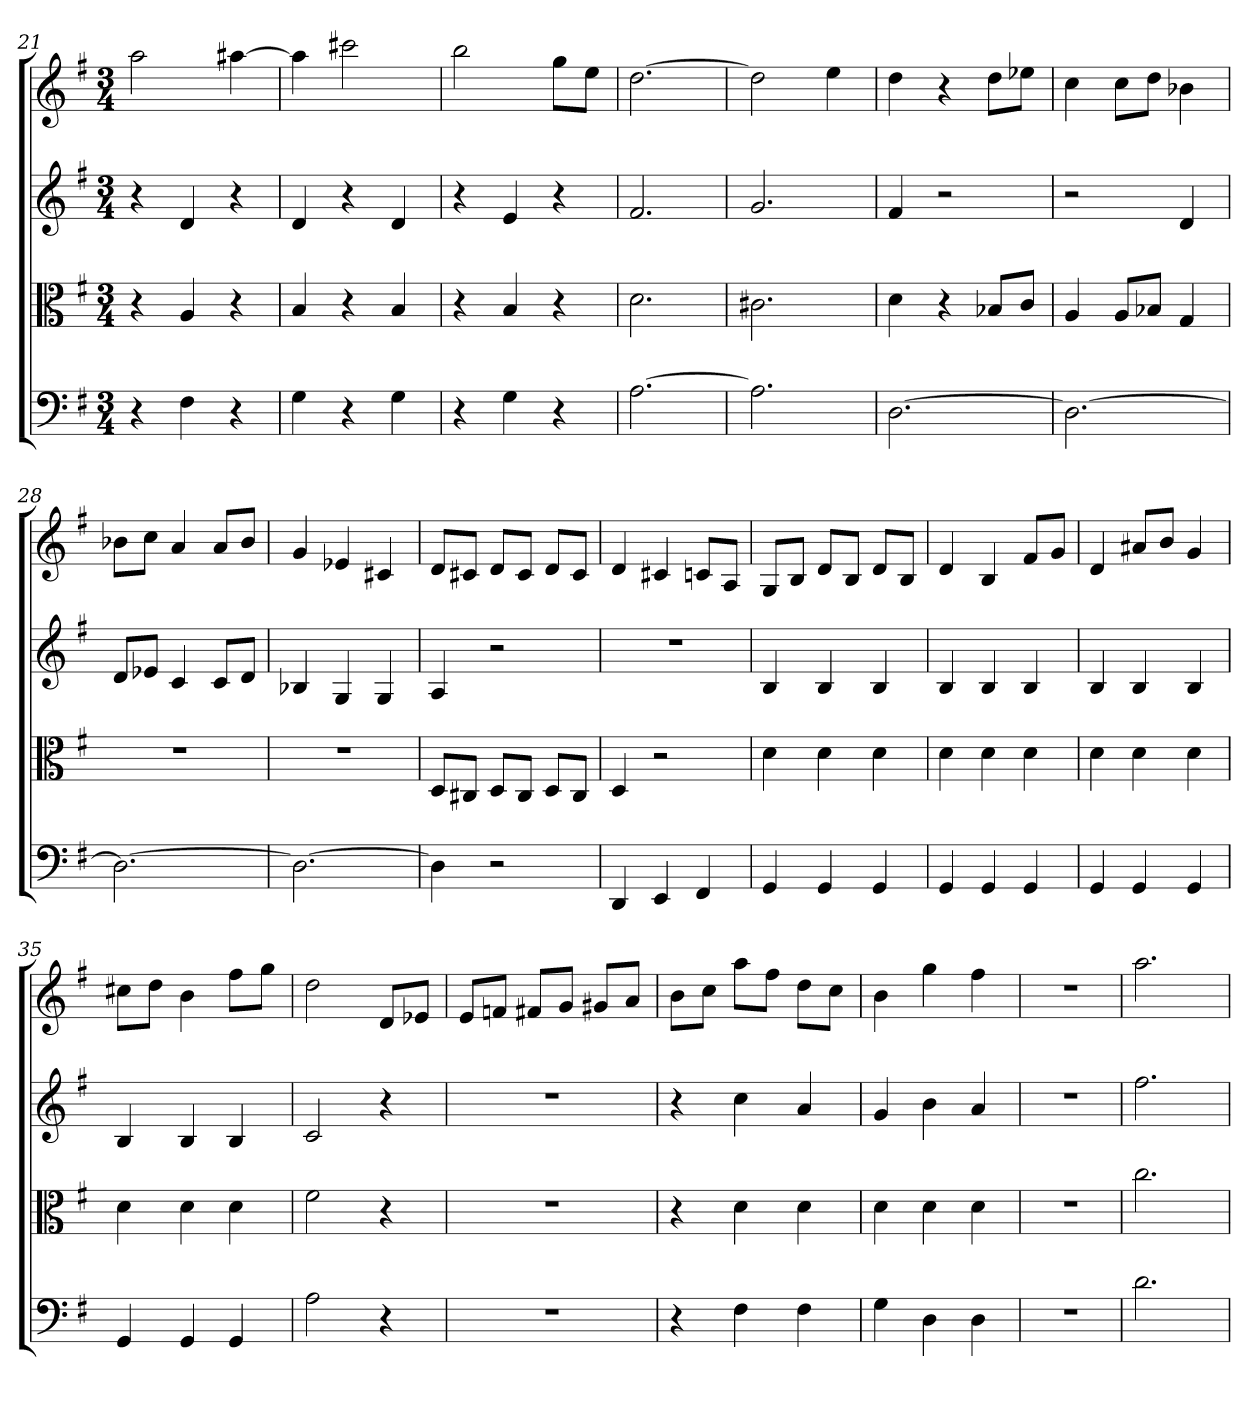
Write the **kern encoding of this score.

**kern	**kern	**kern	**kern
*part4	*part3	*part2	*part1
*staff4	*staff3	*staff2	*staff1
*clefF4	*clefC3	*	*
*k[f#]	*k[f#]	*k[f#]	*k[f#]
*G:	*G:	*G:	*G:
*M3/4	*M3/4	*M3/4	*M3/4
=21	=21	=21	=21
4r	4r	4r	2aa
4F#	4A	4d	.
4r	4r	4r	[4aa#X
=22	=22	=22	=22
4G	4B	4d	4aa#]
4r	4r	4r	2ccc#X
4G	4B	4d	.
=23	=23	=23	=23
4r	4r	4r	2bb
4G	4B	4e	.
4r	4r	4r	8ggL
.	.	.	8eeJ
=24	=24	=24	=24
[2.A	2.d	2.f#	[2.dd
=25	=25	=25	=25
2.A]	2.c#X	2.g	2dd]
.	.	.	4ee
=26	=26	=26	=26
[2.D	4d	4f#	4dd
.	4r	2r	4r
.	8B-X/L	.	8ddL
.	8c/J	.	8ee-XJ
=27	=27	=27	=27
2.D_	4A	2r	4cc
.	8A/L	.	8ccL
.	8B-X/J	.	8ddJ
.	4G	4d	4b-X
=28	=28	=28	=28
2.D_	2.r	8dL	8b-XL
.	.	8e-XJ	8ccJ
.	.	4c	4a
.	.	8cL	8aL
.	.	8dJ	8b-J
=29	=29	=29	=29
2.D_	2.r	4B-X	4g
.	.	4G	4e-X
.	.	4G	4c#X
=30	=30	=30	=30
4D]	8D/L	4A	8dL
.	8C#X/J	.	8c#XJ
2r	8D/L	2r	8dL
.	8C#/J	.	8c#J
.	8D/L	.	8dL
.	8C#/J	.	8c#J
=31	=31	=31	=31
4DD	4D	2.r	4d
4EE	2r	.	4c#X
4FF#	.	.	8cnL
.	.	.	8AJ
=32	=32	=32	=32
4GG	4d	4B	8GL
.	.	.	8BJ
4GG	4d	4B	8dL
.	.	.	8BJ
4GG	4d	4B	8dL
.	.	.	8BJ
=33	=33	=33	=33
4GG	4d	4B	4d
4GG	4d	4B	4B
4GG	4d	4B	8f#L
.	.	.	8gJ
=34	=34	=34	=34
4GG	4d	4B	4d
4GG	4d	4B	8a#XL
.	.	.	8bJ
4GG	4d	4B	4g
=35	=35	=35	=35
4GG	4d	4B	8cc#XL
.	.	.	8ddJ
4GG	4d	4B	4b
4GG	4d	4B	8ff#L
.	.	.	8ggJ
=36	=36	=36	=36
2A	2f#	2c	2dd
4r	4r	4r	8dL
.	.	.	8e-XJ
=37	=37	=37	=37
2.r	2.r	2.r	8eL
.	.	.	8fnJ
.	.	.	8f#XL
.	.	.	8gJ
.	.	.	8g#XL
.	.	.	8aJ
=38	=38	=38	=38
4r	4r	4r	8bL
.	.	.	8ccJ
4F#	4d	4cc	8aaL
.	.	.	8ff#J
4F#	4d	4a	8ddL
.	.	.	8ccJ
=39	=39	=39	=39
4G	4d	4g	4b
4D	4d	4b	4gg
4D	4d	4a	4ff#
=40	=40	=40	=40
2.r	2.r	2.r	2.r
=41	=41	=41	=41
2.d	2.cc	2.ff#	2.aa
=	=	=	=
*-	*-	*-	*-
